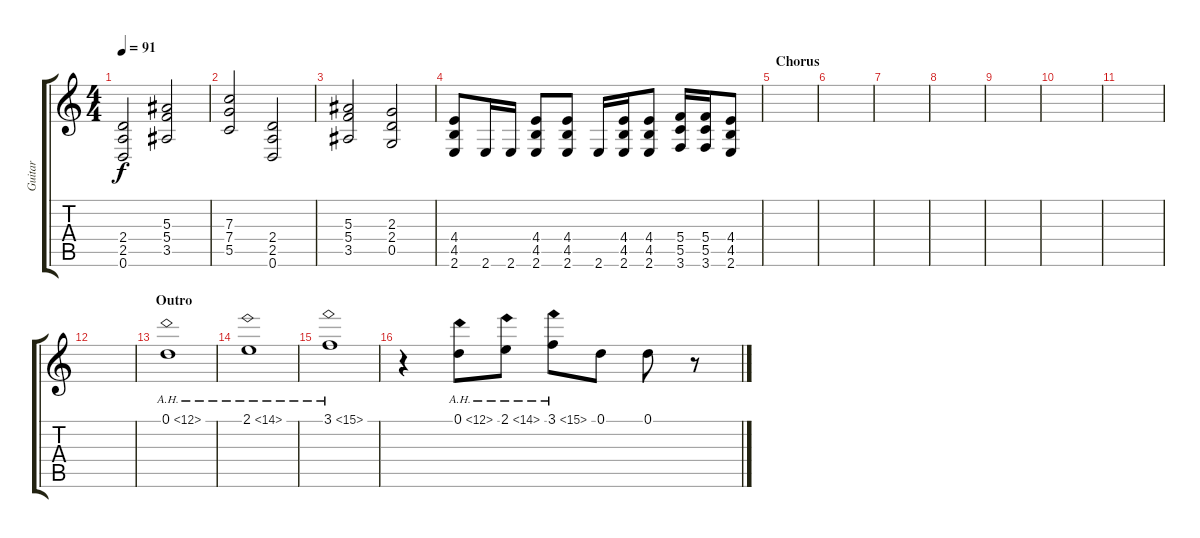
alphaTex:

\track ("Guitar" "Guitar") {instrument distortionguitar}
\staff {score tabs}
\tuning (D4 A3 F3 C3 G2 D2) {hide}
\ts (4 4)
\tempo 91
\clef g2
\ks c
(2.4 2.5 0.6).2{dy f} (5.3 5.4 3.5).2 |
(7.3 7.4 5.5).2 (2.4 2.5 0.6).2 |
(5.3 5.4 3.5).2 (2.3 2.4 0.5).2 |
(4.4 4.5 2.6).8 2.6.16 2.6.16 (4.4 4.5 2.6).8 (4.4 4.5 2.6).8 2.6.16 (4.4 4.5 2.6).16 (4.4 4.5 2.6).8 (5.4 5.5 3.6).16 (5.4 5.5 3.6).16 (4.4 4.5 2.6).8 |
\section ("" "Chorus")
|
|
|
|
|
|
|
|
\section ("" "Outro")
0.1{ah 12}.1{volume 5} |
2.1{ah 12}.1 |
3.1{ah 12}.1 |
r.4 0.1{ah 12}.8 2.1{ah 12}.8 3.1{ah 12}.8 0.1.8 0.1.8 r.8
